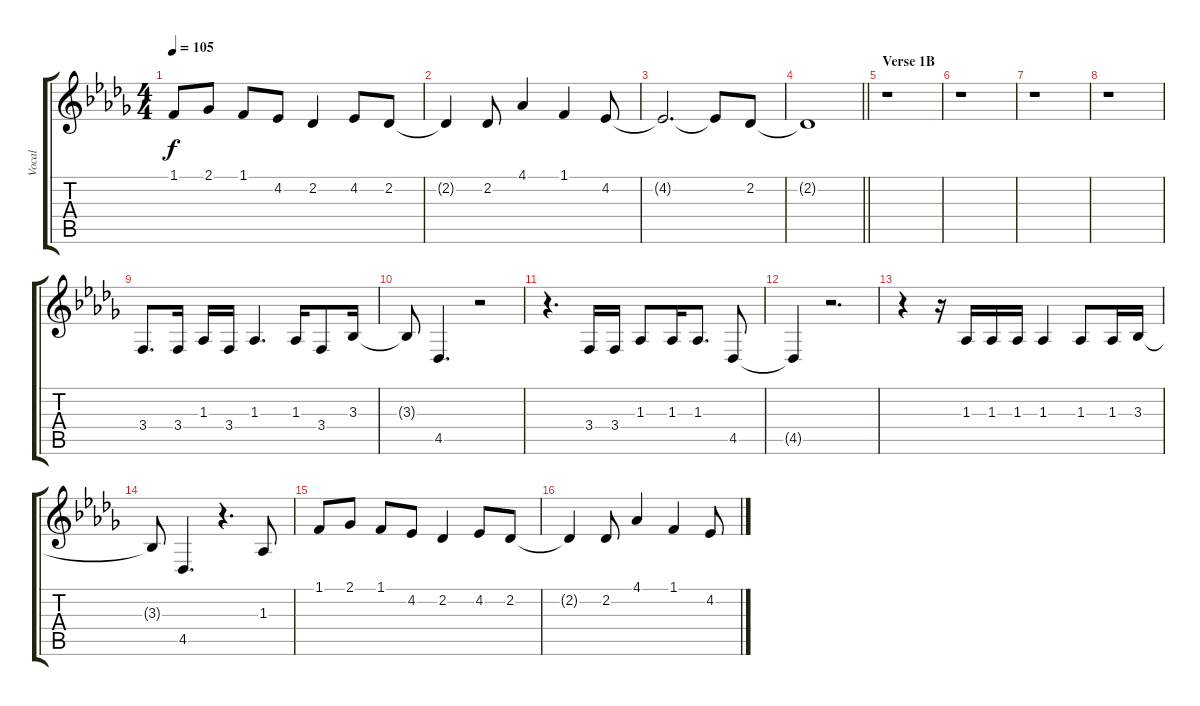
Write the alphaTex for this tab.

\track ("Vocal" "Vocal") {instrument electricgrandpiano}
\staff {score tabs}
\tuning (E4 B3 G3 D3 A2 E2) {hide}
\ts (4 4)
\tempo 105
\clef g2
\ks db
1.1.8{dy f} 2.1.8 1.1.8 4.2.8 2.2.4 4.2.8 2.2.8 |
2.2{t}.4 2.2.8 4.1.4 1.1.4 4.2.8 |
4.2{t}.2{d} 4.2{t}.8 2.2.8 |
\barLineRight lightlight
2.2{t}.1 |
\section ("" "Verse 1B")
r.1 |
r.1 |
r.1 |
r.1 |
3.4.8{d} 3.4.16 1.3.16 3.4.16 1.3.4{d} 1.3.16 3.4.8 3.3.16 |
3.3{t}.8 4.5.4{d} r.2 |
r.4{d} 3.4.16 3.4.16 1.3.8 1.3.16 1.3.8{d} 4.5.8 |
4.5{t}.4 r.2{d} |
r.4 r.16 1.3.16 1.3.16 1.3.16 1.3.4 1.3.8 1.3.16 3.3.16 |
3.3{t}.8 4.5.4{d} r.4{d} 1.3.8 |
1.1.8 2.1.8 1.1.8 4.2.8 2.2.4 4.2.8 2.2.8 |
2.2{t}.4 2.2.8 4.1.4 1.1.4 4.2.8
